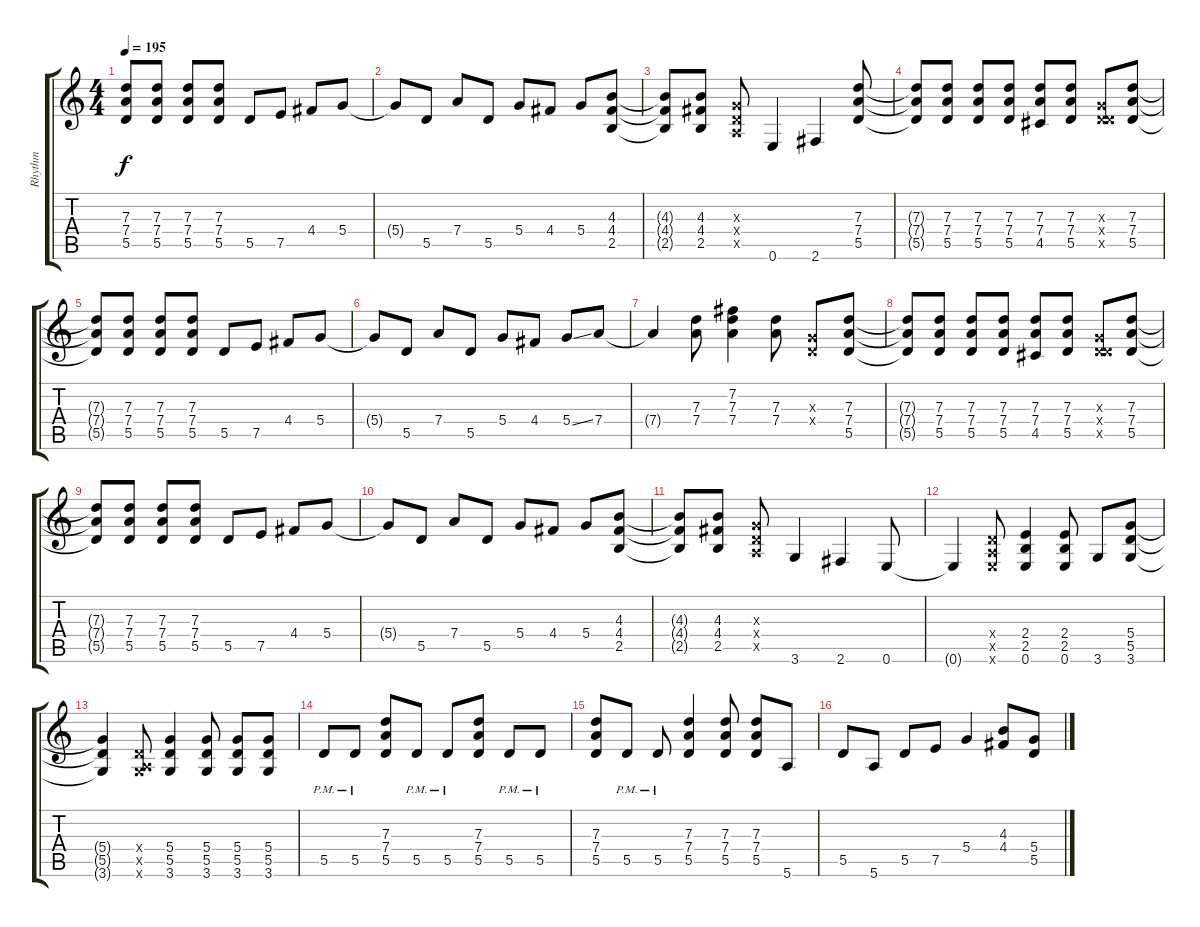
\track ("Rhythm" "Rhythm") {instrument overdrivenguitar}
\staff {score tabs}
\tuning (E4 B3 G3 D3 A2 E2) {hide}
\ts (4 4)
\tempo 195
\clef g2
\ks c
(7.3{t} 7.4{t} 5.5{t}).8{dy f} (7.3 7.4 5.5).8 (7.3 7.4 5.5).8 (7.3 7.4 5.5).8 5.5.8 7.5.8 4.4.8 5.4.8 |
5.4{t}.8 5.5.8 7.4.8 5.5.8 5.4.8 4.4.8 5.4.8 (4.3 4.4 2.5).8 |
(4.3{t} 4.4{t} 2.5{t}).8 (4.3 4.4 2.5).8 (0.3{x} 0.4{x} 0.5{x}).8 0.6.4 2.6.4 (7.3 7.4 5.5).8 |
\section ("" "")
(7.3{t} 7.4{t} 5.5{t}).8 (7.3 7.4 5.5).8 (7.3 7.4 5.5).8 (7.3 7.4 5.5).8 (7.3 7.4 4.5).8 (7.3 7.4 5.5).8 (0.3{x} 0.4{x} 5.5{x}).8 (7.3 7.4 5.5).8 |
(7.3{t} 7.4{t} 5.5{t}).8 (7.3 7.4 5.5).8 (7.3 7.4 5.5).8 (7.3 7.4 5.5).8 5.5.8 7.5.8 4.4.8 5.4.8 |
5.4{t}.8 5.5.8 7.4.8 5.5.8 5.4.8 4.4.8 5.4{ss}.8 7.4.8 |
7.4{t}.4 (7.3 7.4).8 (7.2 7.3 7.4).4 (7.3 7.4).8 (0.3{x} 0.4{x}).8 (7.3 7.4 5.5).8 |
\section ("" "")
(7.3{t} 7.4{t} 5.5{t}).8 (7.3 7.4 5.5).8 (7.3 7.4 5.5).8 (7.3 7.4 5.5).8 (7.3 7.4 4.5).8 (7.3 7.4 5.5).8 (0.3{x} 0.4{x} 5.5{x}).8 (7.3 7.4 5.5).8 |
(7.3{t} 7.4{t} 5.5{t}).8 (7.3 7.4 5.5).8 (7.3 7.4 5.5).8 (7.3 7.4 5.5).8 5.5.8 7.5.8 4.4.8 5.4.8 |
5.4{t}.8 5.5.8 7.4.8 5.5.8 5.4.8 4.4.8 5.4.8 (4.3 4.4 2.5).8 |
(4.3{t} 4.4{t} 2.5{t}).8 (4.3 4.4 2.5).8 (0.3{x} 0.4{x} 0.5{x}).8 3.6.4 2.6.4 0.6.8 |
0.6{t}.4 (0.4{x} 0.5{x} 0.6{x}).8 (2.4 2.5 0.6).4 (2.4 2.5 0.6).8 3.6.8 (5.4 5.5 3.6).8 |
(5.4{t} 5.5{t} 3.6{t}).4 (0.4{x} 0.5{x} 3.6{x}).8 (5.4 5.5 3.6).4 (5.4 5.5 3.6).8 (5.4 5.5 3.6).8 (5.4 5.5 3.6).8 |
5.5{pm}.8 5.5{pm}.8 (7.3 7.4 5.5).8 5.5{pm}.8 5.5{pm}.8 (7.3 7.4 5.5).8 5.5{pm}.8 5.5{pm}.8 |
(7.3 7.4 5.5).8 5.5{pm}.8 5.5{pm}.8 (7.3 7.4 5.5).4 (7.3 7.4 5.5).8 (7.3 7.4 5.5).8 5.6.8 |
5.5.8 5.6.8 5.5.8 7.5.8 5.4.4 (4.3 4.4).8 (5.4 5.5).8
